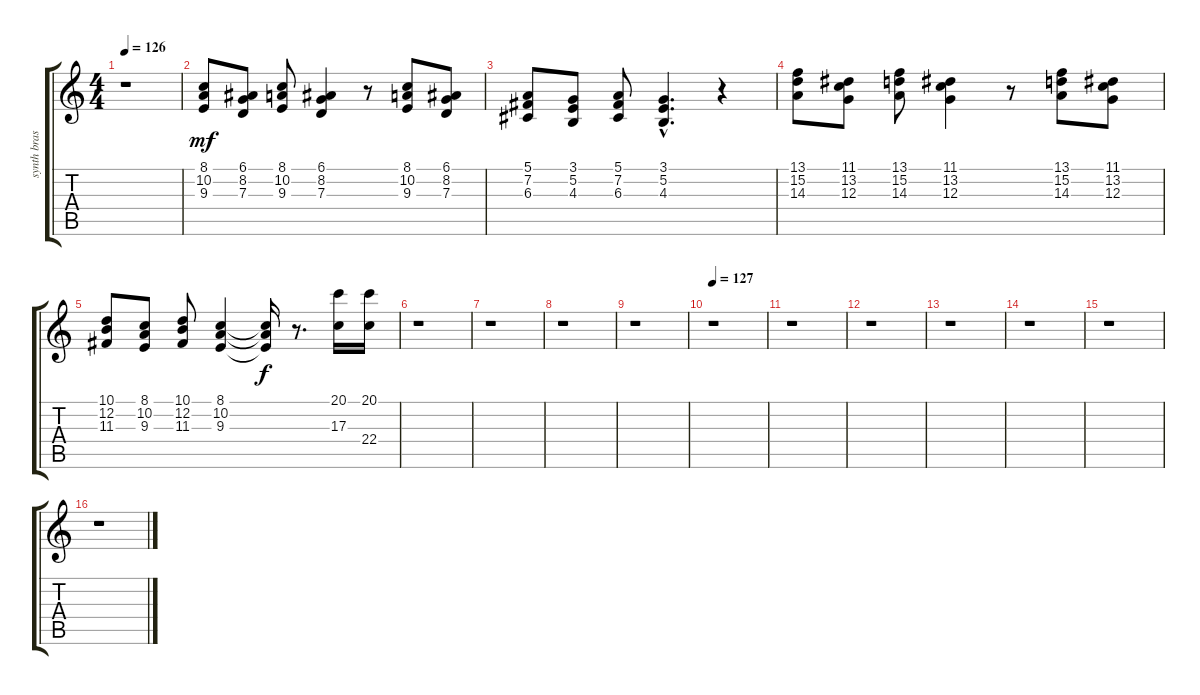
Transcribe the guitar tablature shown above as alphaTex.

\track ("synth brass" "synth bras") {instrument synthbrass1}
\staff {score tabs}
\tuning (E4 B3 G3 D3 A2 E2) {hide}
\ts (4 4)
\tempo 126
\clef g2
\ks c
r.1{dy mf instrument synthbrass1} |
(8.1 10.2 9.3).8 (6.1 8.2 7.3).8 (8.1 10.2 9.3).8 (6.1 8.2 7.3).4 r.8 (8.1 10.2 9.3).8 (6.1 8.2 7.3).8 |
(5.1 7.2 6.3).8 (3.1 5.2 4.3).8 (5.1 7.2 6.3).8 (3.1{hac} 5.2{hac} 4.3{hac}).4{d} r.4 |
(13.1 15.2 14.3).8 (11.1 13.2 12.3).8 (13.1 15.2 14.3).8 (11.1 13.2 12.3).4 r.8 (13.1 15.2 14.3).8 (11.1 13.2 12.3).8 |
(10.1 12.2 11.3).8 (8.1 10.2 9.3).8 (10.1 12.2 11.3).8 (8.1 10.2 9.3).4 (8.1{t} 10.2{t} 9.3{t}).16{dy f} r.8{d} (20.1 17.3).16 (20.1 22.4).16 |
r.1 |
r.1 |
r.1 |
r.1 |
\tempo 127
r.1 |
r.1 |
r.1 |
r.1 |
r.1 |
r.1 |
r.1
